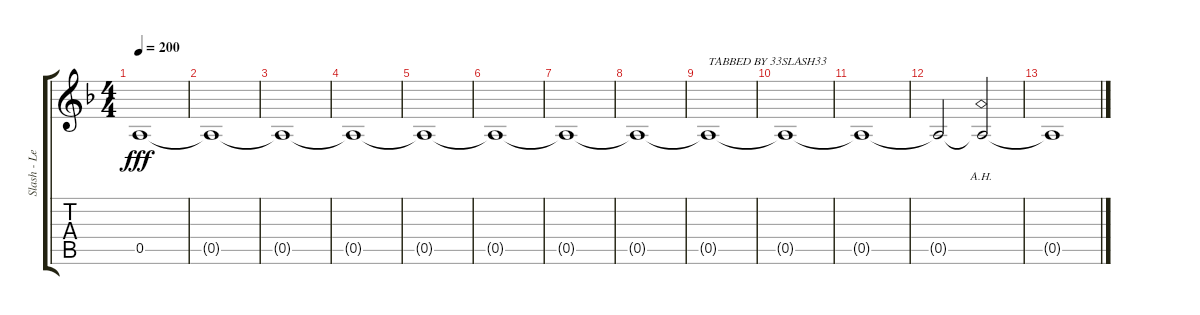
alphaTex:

\track ("Slash - Lead Guitar" "Slash - Le") {instrument acousticguitarsteel}
\staff {score tabs}
\tuning (E4 B3 G3 D3 A2 E2) {hide}
\ts (4 4)
\tempo 200
\clef g2
\ks dminor
0.5{t}.1{dy fff} |
0.5{t}.1 |
0.5{t}.1 |
0.5{t}.1 |
0.5{t}.1 |
0.5{t}.1 |
0.5{t}.1 |
0.5{t}.1 |
0.5{t}.1{txt "TABBED BY 33SLASH33"} |
0.5{t}.1 |
0.5{t}.1 |
0.5{t}.2 0.5{ah 12 t}.2 |
0.5{t}.1
